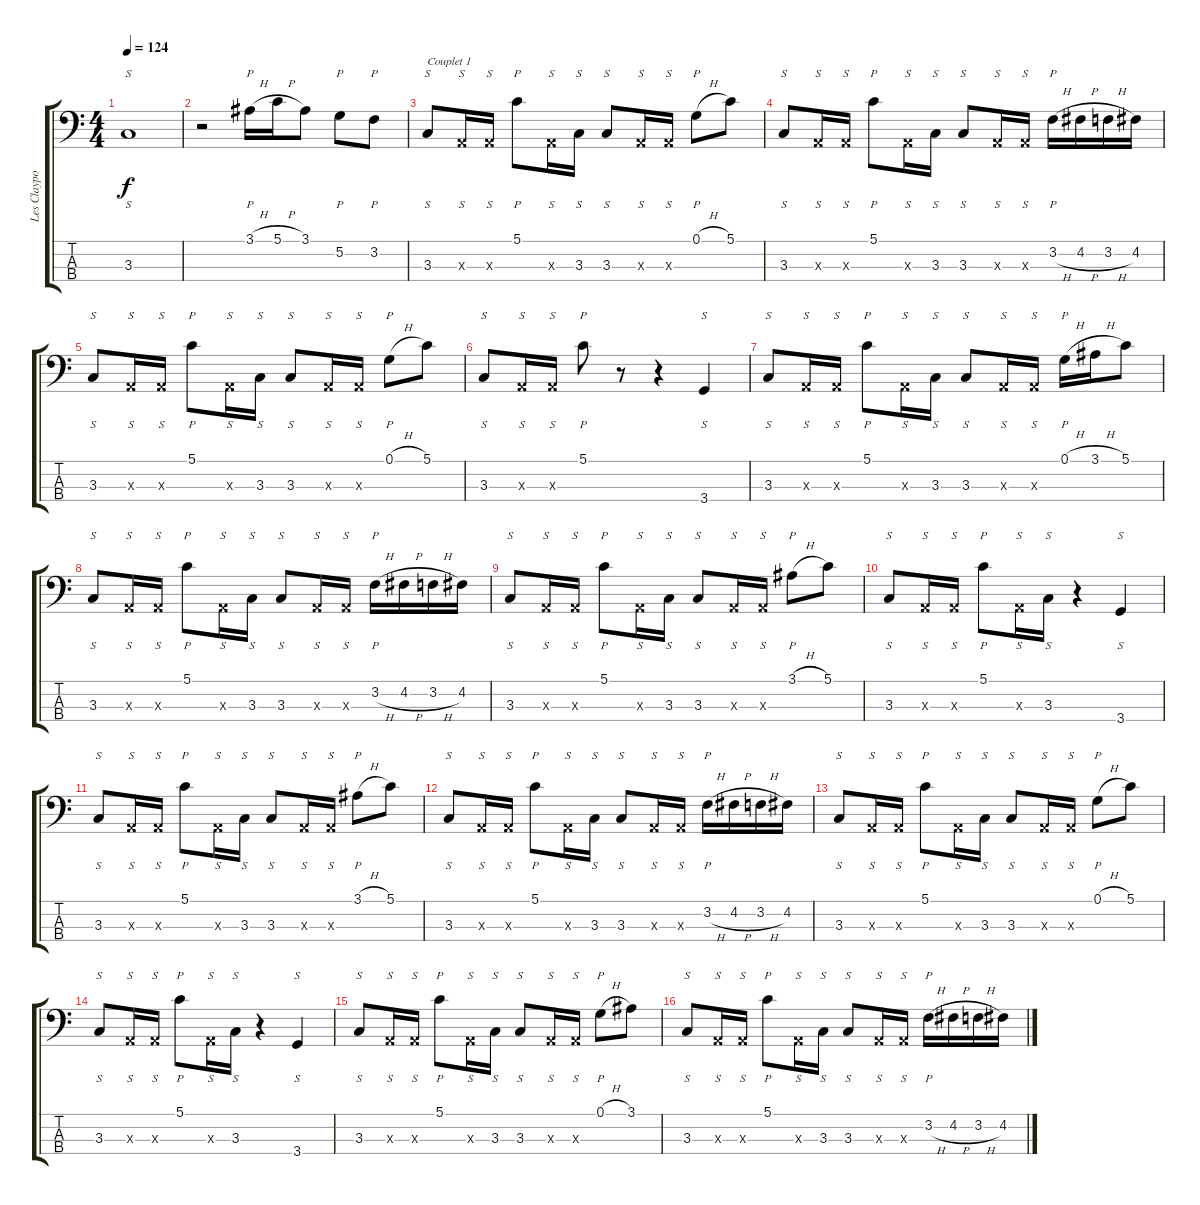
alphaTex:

\track ("Les Claypool" "Les Claypo") {instrument slapbass1}
\staff {score tabs}
\tuning (G2 D2 A1 E1) {hide}
\ts (4 4)
\tempo 124
\clef f4
\ks c
3.3.1{s dy f} |
r.2 3.1{h}.16{p} 5.1{h}.16 3.1.8 5.2.8{p} 3.2.8{p} |
3.3.8{s txt "Couplet 1"} 0.3{x}.16{s} 0.3{x}.16{s} 5.1.8{p} 0.3{x}.16{s} 3.3.16{s} 3.3.8{s} 0.3{x}.16{s} 0.3{x}.16{s} 0.1{h}.8{p} 5.1.8 |
3.3.8{s} 0.3{x}.16{s} 0.3{x}.16{s} 5.1.8{p} 0.3{x}.16{s} 3.3.16{s} 3.3.8{s} 0.3{x}.16{s} 0.3{x}.16{s} 3.2{h}.16{p} 4.2{h}.16 3.2{h}.16 4.2.16 |
3.3.8{s} 0.3{x}.16{s} 0.3{x}.16{s} 5.1.8{p} 0.3{x}.16{s} 3.3.16{s} 3.3.8{s} 0.3{x}.16{s} 0.3{x}.16{s} 0.1{h}.8{p} 5.1.8 |
3.3.8{s} 0.3{x}.16{s} 0.3{x}.16{s} 5.1.8{p} r.8 r.4 3.4.4{s} |
3.3.8{s} 0.3{x}.16{s} 0.3{x}.16{s} 5.1.8{p} 0.3{x}.16{s} 3.3.16{s} 3.3.8{s} 0.3{x}.16{s} 0.3{x}.16{s} 0.1{h}.16{p} 3.1{h}.16 5.1.8 |
3.3.8{s} 0.3{x}.16{s} 0.3{x}.16{s} 5.1.8{p} 0.3{x}.16{s} 3.3.16{s} 3.3.8{s} 0.3{x}.16{s} 0.3{x}.16{s} 3.2{h}.16{p} 4.2{h}.16 3.2{h}.16 4.2.16 |
3.3.8{s} 0.3{x}.16{s} 0.3{x}.16{s} 5.1.8{p} 0.3{x}.16{s} 3.3.16{s} 3.3.8{s} 0.3{x}.16{s} 0.3{x}.16{s} 3.1{h}.8{p} 5.1.8 |
3.3.8{s} 0.3{x}.16{s} 0.3{x}.16{s} 5.1.8{p} 0.3{x}.16{s} 3.3.16{s} r.4 3.4.4{s} |
3.3.8{s} 0.3{x}.16{s} 0.3{x}.16{s} 5.1.8{p} 0.3{x}.16{s} 3.3.16{s} 3.3.8{s} 0.3{x}.16{s} 0.3{x}.16{s} 3.1{h}.8{p} 5.1.8 |
3.3.8{s} 0.3{x}.16{s} 0.3{x}.16{s} 5.1.8{p} 0.3{x}.16{s} 3.3.16{s} 3.3.8{s} 0.3{x}.16{s} 0.3{x}.16{s} 3.2{h}.16{p} 4.2{h}.16 3.2{h}.16 4.2.16 |
3.3.8{s} 0.3{x}.16{s} 0.3{x}.16{s} 5.1.8{p} 0.3{x}.16{s} 3.3.16{s} 3.3.8{s} 0.3{x}.16{s} 0.3{x}.16{s} 0.1{h}.8{p} 5.1.8 |
3.3.8{s} 0.3{x}.16{s} 0.3{x}.16{s} 5.1.8{p} 0.3{x}.16{s} 3.3.16{s} r.4 3.4.4{s} |
3.3.8{s} 0.3{x}.16{s} 0.3{x}.16{s} 5.1.8{p} 0.3{x}.16{s} 3.3.16{s} 3.3.8{s} 0.3{x}.16{s} 0.3{x}.16{s} 0.1{h}.8{p} 3.1.8 |
3.3.8{s} 0.3{x}.16{s} 0.3{x}.16{s} 5.1.8{p} 0.3{x}.16{s} 3.3.16{s} 3.3.8{s} 0.3{x}.16{s} 0.3{x}.16{s} 3.2{h}.16{p} 4.2{h}.16 3.2{h}.16 4.2.16
